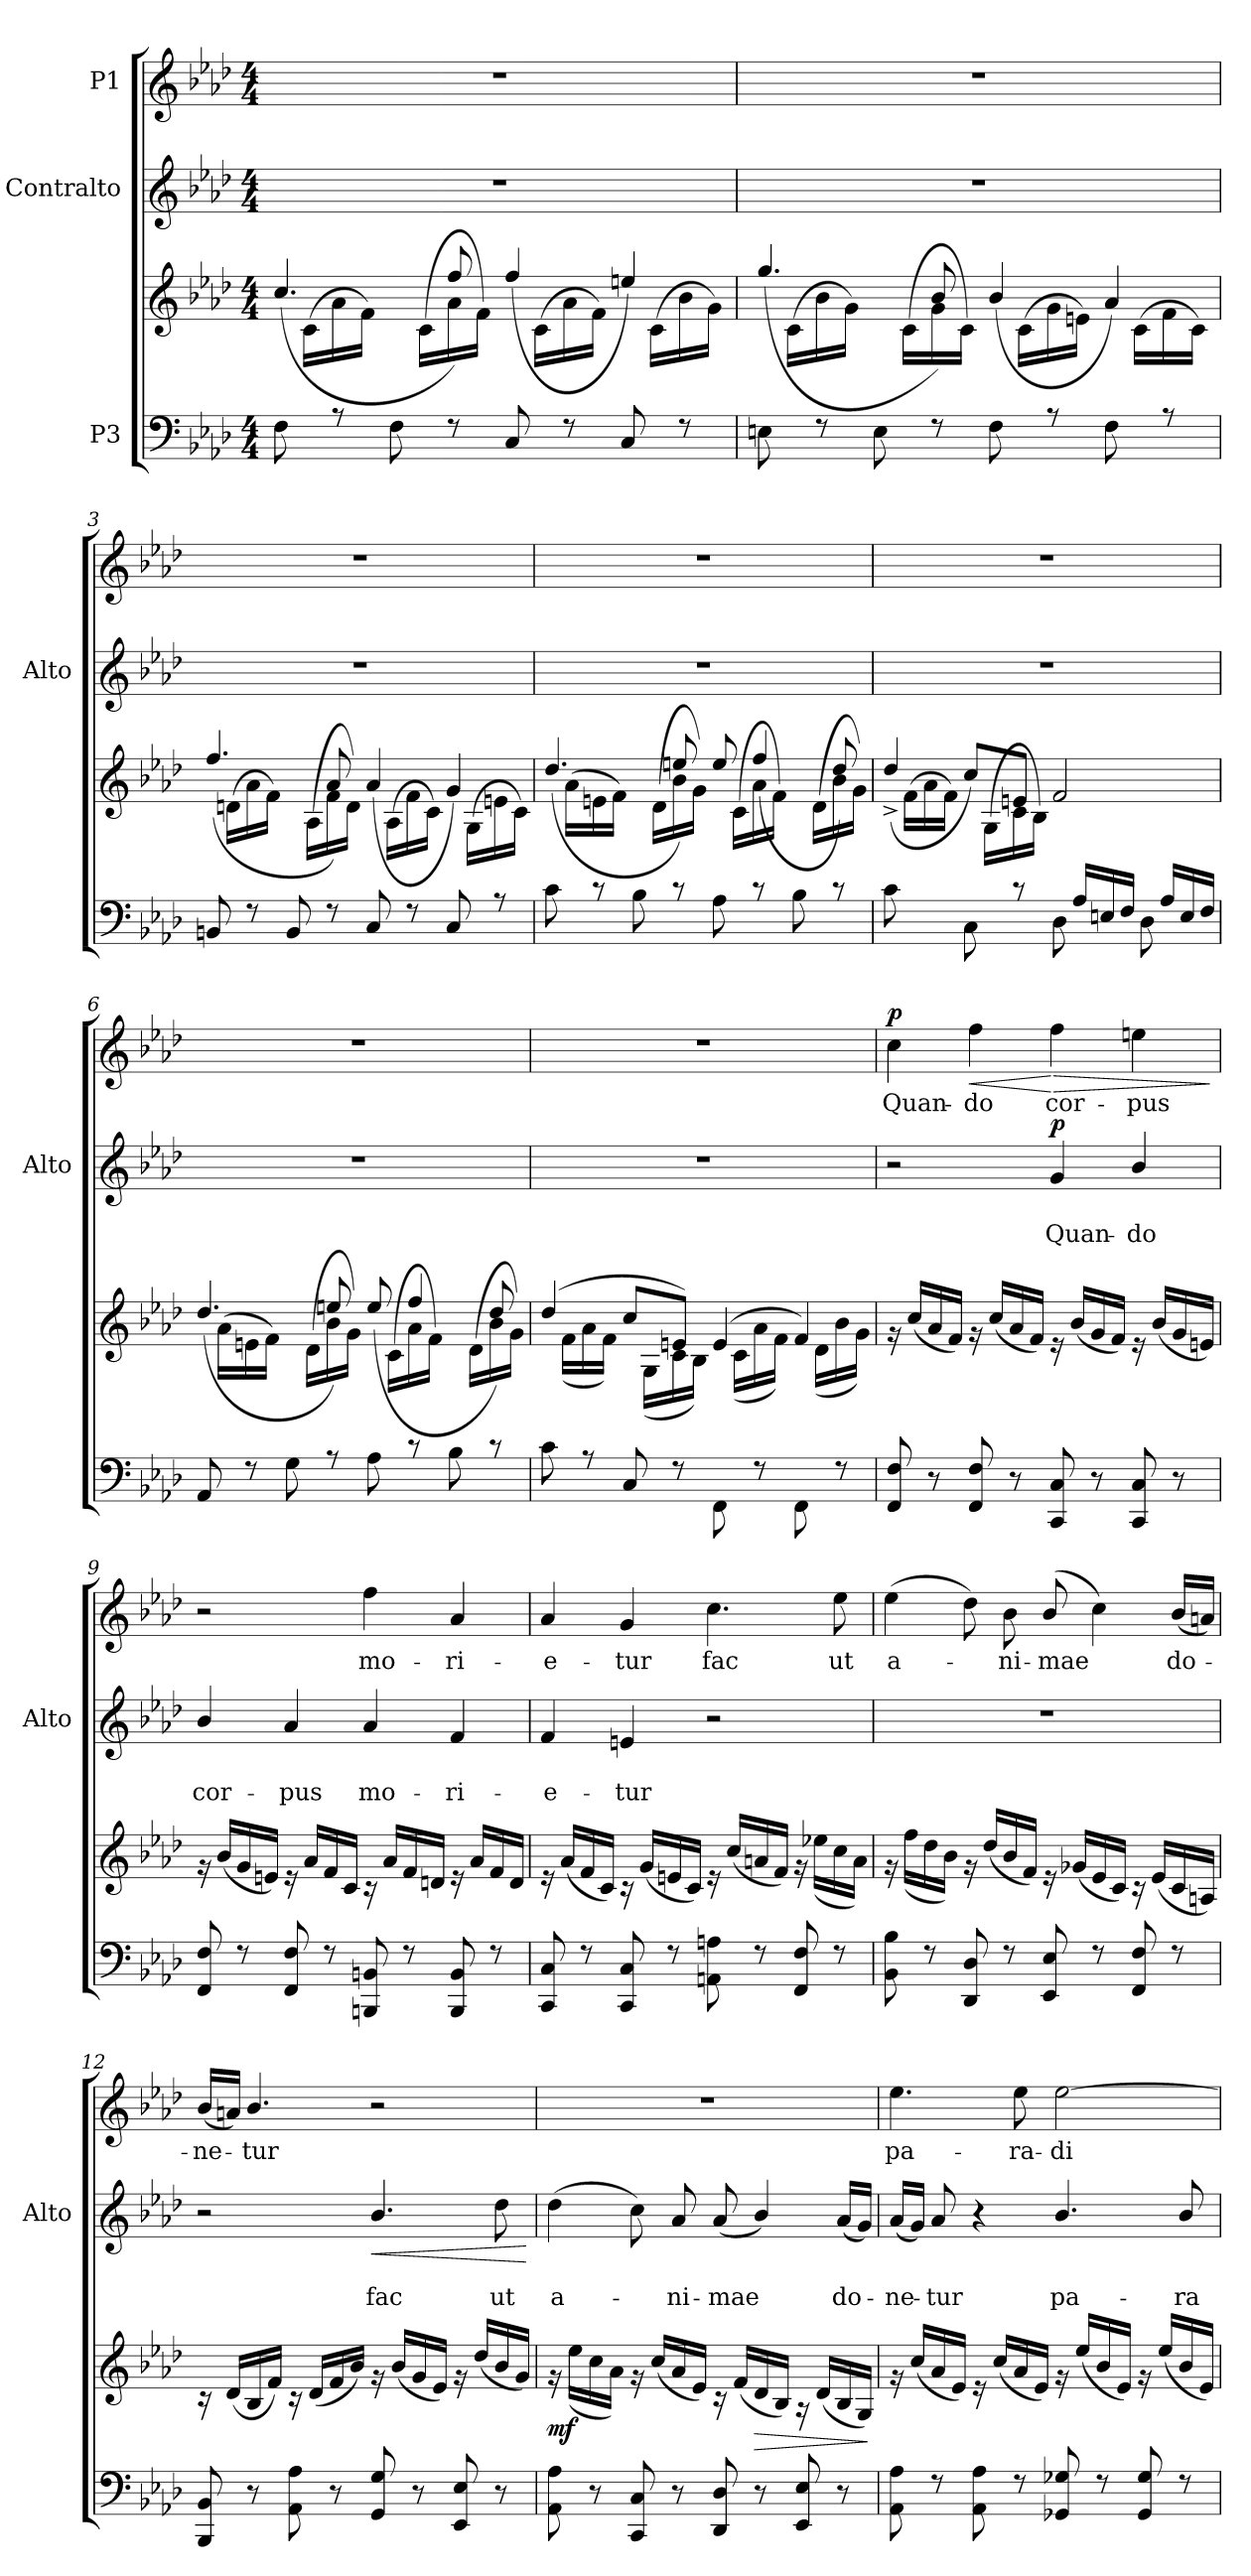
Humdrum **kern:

**kern	**kern	**dynam	**kern	**text	**text	**dynam	**kern	**text	**dynam
*part3	*part3	*part3	*part2	*part2	*part2	*part2	*part1	*part1	*part1
*staff4	*staff3	*staff3/4	*staff2	*staff2	*staff2	*staff2	*staff1	*staff1	*staff1
*I"P3	*	*	*I"Contralto	*	*	*	*I"P1	*	*
*	*	*	*I'Alto	*	*	*	*	*	*
*clefF4	*clefG2	*	*clefG2	*	*	*	*clefG2	*	*
*k[b-e-a-d-]	*k[b-e-a-d-]	*	*k[b-e-a-d-]	*	*	*	*k[b-e-a-d-]	*	*
*A-:	*A-:	*	*A-:	*	*	*	*A-:	*	*
*M4/4	*M4/4	*	*M4/4	*	*	*	*M4/4	*	*
=1	=1	=1	=1	=1	=1	=1	=1	=1	=1
*^	*^	*	*	*	*	*	*	*	*
8F\	1ryy	16ryy	(>4.cc/	.	1r	.	.	.	1r	.	.
.	.	(<16c\LL	.	.	.	.	.	.	.	.	.
8r	.	16a-\	.	.	.	.	.	.	.	.	.
.	.	16f\JJ)	.	.	.	.	.	.	.	.	.
8F\	.	16ryy	.	.	.	.	.	.	.	.	.
.	.	(<16c\LL	.	.	.	.	.	.	.	.	.
8r	.	16a-\	8ff/)	.	.	.	.	.	.	.	.
.	.	16f\JJ)	.	.	.	.	.	.	.	.	.
8C/	.	16ryy	(>4ff/	.	.	.	.	.	.	.	.
.	.	(<16c\LL	.	.	.	.	.	.	.	.	.
8r	.	16a-\	.	.	.	.	.	.	.	.	.
.	.	16f\JJ)	.	.	.	.	.	.	.	.	.
8C/	.	16ryy	4een/)	.	.	.	.	.	.	.	.
.	.	(<16c\LL	.	.	.	.	.	.	.	.	.
8r	.	16b-\	.	.	.	.	.	.	.	.	.
.	.	16g\JJ)	.	.	.	.	.	.	.	.	.
=2	=2	=2	=2	=2	=2	=2	=2	=2	=2	=2	=2
8En\	1ryy	16ryy	(>4.gg/	.	1r	.	.	.	1r	.	.
.	.	(<16c\LL	.	.	.	.	.	.	.	.	.
8r	.	16b-\	.	.	.	.	.	.	.	.	.
.	.	16g\JJ)	.	.	.	.	.	.	.	.	.
8E\	.	16ryy	.	.	.	.	.	.	.	.	.
.	.	(<16c\LL	.	.	.	.	.	.	.	.	.
8r	.	16g\	8b-/)	.	.	.	.	.	.	.	.
.	.	16c\JJ)	.	.	.	.	.	.	.	.	.
8F\	.	16ryy	(>4b-/	.	.	.	.	.	.	.	.
.	.	(<16c\LL	.	.	.	.	.	.	.	.	.
8r	.	16g\	.	.	.	.	.	.	.	.	.
.	.	16en\JJ)	.	.	.	.	.	.	.	.	.
8F\	.	16ryy	4a-/)	.	.	.	.	.	.	.	.
.	.	(<16c\LL	.	.	.	.	.	.	.	.	.
8r	.	16f\	.	.	.	.	.	.	.	.	.
.	.	16c\JJ)	.	.	.	.	.	.	.	.	.
!!LO:LB:g=z
=3	=3	=3	=3	=3	=3	=3	=3	=3	=3	=3	=3
8BBn/	1ryy	16ryy	(>4.ff/	.	1r	.	.	.	1r	.	.
.	.	(<16dn\LL	.	.	.	.	.	.	.	.	.
8r	.	16a-\	.	.	.	.	.	.	.	.	.
.	.	16f\JJ)	.	.	.	.	.	.	.	.	.
8BB/	.	16ryy	.	.	.	.	.	.	.	.	.
.	.	(<16A-\LL	.	.	.	.	.	.	.	.	.
8r	.	16f\	8a-/)	.	.	.	.	.	.	.	.
.	.	16d\JJ)	.	.	.	.	.	.	.	.	.
8C/	.	16ryy	(>4a-/	.	.	.	.	.	.	.	.
.	.	(<16A-\LL	.	.	.	.	.	.	.	.	.
8r	.	16f\	.	.	.	.	.	.	.	.	.
.	.	16c\JJ)	.	.	.	.	.	.	.	.	.
8C/	.	16ryy	4g/)	.	.	.	.	.	.	.	.
.	.	(<16G\LL	.	.	.	.	.	.	.	.	.
8r	.	16en\	.	.	.	.	.	.	.	.	.
.	.	16c\JJ)	.	.	.	.	.	.	.	.	.
=4	=4	=4	=4	=4	=4	=4	=4	=4	=4	=4	=4
8c\	1ryy	16ryy	(>4.dd-/	.	1r	.	.	.	1r	.	.
.	.	(<16a-\LL	.	.	.	.	.	.	.	.	.
8r	.	16en\	.	.	.	.	.	.	.	.	.
.	.	16f\JJ)	.	.	.	.	.	.	.	.	.
8B-\	.	16ryy	.	.	.	.	.	.	.	.	.
.	.	(<16d-\LL	.	.	.	.	.	.	.	.	.
8r	.	16b-\	8een/)	.	.	.	.	.	.	.	.
.	.	16g\JJ)	.	.	.	.	.	.	.	.	.
8A-\	.	16ryy	8ee/	.	.	.	.	.	.	.	.
.	.	(<16c\LL	.	.	.	.	.	.	.	.	.
8r	.	16a-\	(>4ff/	.	.	.	.	.	.	.	.
.	.	16f\JJ)	.	.	.	.	.	.	.	.	.
8B-\	.	16ryy	.	.	.	.	.	.	.	.	.
.	.	(<16d-\LL	.	.	.	.	.	.	.	.	.
8r	.	16b-\	8dd-/)	.	.	.	.	.	.	.	.
.	.	16g\JJ)	.	.	.	.	.	.	.	.	.
=5	=5	=5	=5	=5	=5	=5	=5	=5	=5	=5	=5
8c\	2ryy	16ryy	(>4dd-^>/	.	1r	.	.	.	1r	.	.
.	.	(<16f\LL	.	.	.	.	.	.	.	.	.
8ryy	.	16a-\	.	.	.	.	.	.	.	.	.
.	.	16f\JJ)	.	.	.	.	.	.	.	.	.
8C\	.	16ryy	8cc/L)	.	.	.	.	.	.	.	.
.	.	(<16G\LL	.	.	.	.	.	.	.	.	.
8rc	.	16c\	8en/J	.	.	.	.	.	.	.	.
.	.	16B-\JJ)	.	.	.	.	.	.	.	.	.
8D-\	16ryy	2ryy	2f/	.	.	.	.	.	.	.	.
.	16A-/LL	.	.	.	.	.	.	.	.	.	.
8ryy	16En/	.	.	.	.	.	.	.	.	.	.
.	16F/JJ	.	.	.	.	.	.	.	.	.	.
8D-\	16ryy	.	.	.	.	.	.	.	.	.	.
.	16A-/LL	.	.	.	.	.	.	.	.	.	.
8ryy	16E/	.	.	.	.	.	.	.	.	.	.
.	16F/JJ	.	.	.	.	.	.	.	.	.	.
!!LO:LB:g=z
=6	=6	=6	=6	=6	=6	=6	=6	=6	=6	=6	=6
8AA-/	1ryy	16ryy	(>4.dd-/	.	1r	.	.	.	1r	.	.
.	.	(<16a-\LL	.	.	.	.	.	.	.	.	.
8r	.	16en\	.	.	.	.	.	.	.	.	.
.	.	16f\JJ)	.	.	.	.	.	.	.	.	.
8G\	.	16ryy	.	.	.	.	.	.	.	.	.
.	.	(<16d-\LL	.	.	.	.	.	.	.	.	.
8r	.	16b-\	8een/)	.	.	.	.	.	.	.	.
.	.	16g\JJ)	.	.	.	.	.	.	.	.	.
8A-\	.	16ryy	(>8ee/	.	.	.	.	.	.	.	.
.	.	(<16c\LL	.	.	.	.	.	.	.	.	.
8r	.	16a-\	4ff/	.	.	.	.	.	.	.	.
.	.	16f\JJ)	.	.	.	.	.	.	.	.	.
8B-\	.	16ryy	.	.	.	.	.	.	.	.	.
.	.	(<16d-\LL	.	.	.	.	.	.	.	.	.
8r	.	16b-\	8dd-/)	.	.	.	.	.	.	.	.
.	.	16g\JJ)	.	.	.	.	.	.	.	.	.
=7	=7	=7	=7	=7	=7	=7	=7	=7	=7	=7	=7
8c\	1ryy	(>4dd-/	16ryy	.	1r	.	.	.	1r	.	.
.	.	.	(<16f\LL	.	.	.	.	.	.	.	.
8r	.	.	16a-\	.	.	.	.	.	.	.	.
.	.	.	16f\JJ)	.	.	.	.	.	.	.	.
8C/	.	8cc/L	16ryy	.	.	.	.	.	.	.	.
.	.	.	(<16G\LL	.	.	.	.	.	.	.	.
8r	.	8en/J)	16c\	.	.	.	.	.	.	.	.
.	.	.	16B-\JJ)	.	.	.	.	.	.	.	.
8FF\	.	(>4e/	16ryy	.	.	.	.	.	.	.	.
.	.	.	(<16c\LL	.	.	.	.	.	.	.	.
8r	.	.	16a-\	.	.	.	.	.	.	.	.
.	.	.	16f\JJ)	.	.	.	.	.	.	.	.
8FF\	.	4f/)	16ryy	.	.	.	.	.	.	.	.
.	.	.	(<16d-\LL	.	.	.	.	.	.	.	.
8r	.	.	16b-\	.	.	.	.	.	.	.	.
.	.	.	16g\JJ)	.	.	.	.	.	.	.	.
=8	=8	=8	=8	=8	=8	=8	=8	=8	=8	=8	=8
!	!	!	!	!	!	!	!	!	!	!LO:LY:b	!LO:DY:a
8FF/ 8F/	1ryy	1ryy	16r	.	2r	.	.	.	4cc\	Quan-	p
.	.	.	(<16cc/LL	.	.	.	.	.	.	.	.
8r	.	.	16a-/	.	.	.	.	.	.	.	.
.	.	.	16f/JJ)	.	.	.	.	.	.	.	.
!	!	!	!	!	!	!	!	!	!	!LO:LY:b	!LO:HP:b
8FF/ 8F/	.	.	16r	.	.	.	.	.	4ff\	-do	<
.	.	.	(<16cc/LL	.	.	.	.	.	.	.	.
8r	.	.	16a-/	.	.	.	.	.	.	.	.
.	.	.	16f/JJ)	.	.	.	.	.	.	.	.
!	!	!	!	!	!	!	!LO:LY:b	!LO:DY:a	!	!LO:LY:b	!LO:HP:n=1:b
8CC/ 8C/	.	.	16r	.	4g/	.	Quan-	p	4ff\	cor-	[ >
.	.	.	(<16b-/LL	.	.	.	.	.	.	.	.
8r	.	.	16g/	.	.	.	.	.	.	.	.
.	.	.	16f/JJ)	.	.	.	.	.	.	.	.
!	!	!	!	!	!	!	!LO:LY:b	!	!	!LO:LY:b	!
8CC/ 8C/	.	.	16r	.	4b-/	.	-do	.	4een\	-pus	.
.	.	.	(<16b-/LL	.	.	.	.	.	.	.	.
8r	.	.	16g/	.	.	.	.	.	.	.	.
.	.	.	16en/JJ)	.	.	.	.	.	.	.	.
*v	*v	*	*	*	*	*	*	*	*	*	*
*	*v	*v	*	*	*	*	*	*	*	*
.	.	.	.	.	.	.	.	.	]
!!LO:LB:g=z
=9	=9	=9	=9	=9	=9	=9	=9	=9	=9
*^	*^	*	*	*	*	*	*	*	*
!	!	!	!	!	!	!	!LO:LY:b	!	!	!	!
8FF/ 8F/	1ryy	1ryy	16r	.	4b-/	.	cor-	.	2r	.	.
.	.	.	(<16b-/LL	.	.	.	.	.	.	.	.
8r	.	.	16g/	.	.	.	.	.	.	.	.
.	.	.	16en/JJ)	.	.	.	.	.	.	.	.
!	!	!	!	!	!	!	!LO:LY:b	!	!	!	!
8FF/ 8F/	.	.	16r	.	4a-/	.	-pus	.	.	.	.
.	.	.	16a-/LL	.	.	.	.	.	.	.	.
8r	.	.	16f/	.	.	.	.	.	.	.	.
.	.	.	16c/JJ	.	.	.	.	.	.	.	.
!	!	!	!	!	!	!	!LO:LY:b	!	!	!LO:LY:b	!
8BBBn/ 8BBn/	.	.	16r	.	4a-/	.	mo-	.	4ff\	mo-	.
.	.	.	16a-/LL	.	.	.	.	.	.	.	.
8r	.	.	16f/	.	.	.	.	.	.	.	.
.	.	.	16dn/JJ	.	.	.	.	.	.	.	.
!	!	!	!	!	!	!	!LO:LY:b	!	!	!LO:LY:b	!
8BBB/ 8BB/	.	.	16r	.	4f/	.	-ri-	.	4a-/	-ri-	.
.	.	.	16a-/LL	.	.	.	.	.	.	.	.
8r	.	.	16f/	.	.	.	.	.	.	.	.
.	.	.	16d/JJ	.	.	.	.	.	.	.	.
=10	=10	=10	=10	=10	=10	=10	=10	=10	=10	=10	=10
!	!	!	!	!	!	!	!LO:LY:b	!	!	!LO:LY:b	!
8CC/ 8C/	1ryy	1ryy	16r	.	4f/	.	-e-	.	4a-/	-e-	.
.	.	.	(<16a-/LL	.	.	.	.	.	.	.	.
8r	.	.	16f/	.	.	.	.	.	.	.	.
.	.	.	16c/JJ)	.	.	.	.	.	.	.	.
!	!	!	!	!	!	!	!LO:LY:b	!	!	!LO:LY:b	!
8CC/ 8C/	.	.	16r	.	4en/	.	-tur	.	4g/	-tur	.
.	.	.	(<16g/LL	.	.	.	.	.	.	.	.
8r	.	.	16en/	.	.	.	.	.	.	.	.
.	.	.	16c/JJ)	.	.	.	.	.	.	.	.
!	!	!	!	!	!	!	!	!	!	!LO:LY:b	!
8AAn\ 8An\	.	.	16r	.	2r	.	.	.	4.cc\	fac	.
.	.	.	(<16cc/LL	.	.	.	.	.	.	.	.
8r	.	.	16an/	.	.	.	.	.	.	.	.
.	.	.	16f/JJ)	.	.	.	.	.	.	.	.
8FF/ 8F/	.	.	16r	.	.	.	.	.	.	.	.
.	.	.	(>16ee-X\LL	.	.	.	.	.	.	.	.
!	!	!	!	!	!	!	!	!	!	!LO:LY:b	!
8r	.	.	16cc\	.	.	.	.	.	8ee-\	ut	.
.	.	.	16a\JJ)	.	.	.	.	.	.	.	.
!!LO:PB:g=z
=11	=11	=11	=11	=11	=11	=11	=11	=11	=11	=11	=11
!	!	!	!	!	!	!	!	!	!	!LO:LY:b	!
8BB-\ 8B-\	1ryy	1ryy	16r	.	1r	.	.	.	(>4ee-\	a-	.
.	.	.	(>16ff\LL	.	.	.	.	.	.	.	.
8r	.	.	16dd-\	.	.	.	.	.	.	.	.
.	.	.	16b-\JJ)	.	.	.	.	.	.	.	.
8DD-/ 8D-/	.	.	16r	.	.	.	.	.	8dd-\)	.	.
.	.	.	(<16dd-/LL	.	.	.	.	.	.	.	.
!	!	!	!	!	!	!	!	!	!	!LO:LY:b	!
8r	.	.	16b-/	.	.	.	.	.	8b-\	-ni-	.
.	.	.	16f/JJ)	.	.	.	.	.	.	.	.
!	!	!	!	!	!	!	!	!	!	!LO:LY:b	!
8EE-/ 8E-/	.	.	16r	.	.	.	.	.	(>8b-/	-mae	.
.	.	.	(<16g-X/LL	.	.	.	.	.	.	.	.
8r	.	.	16e-/	.	.	.	.	.	4cc\)	.	.
.	.	.	16c/JJ)	.	.	.	.	.	.	.	.
8FF/ 8F/	.	.	16r	.	.	.	.	.	.	.	.
.	.	.	(<16e-/LL	.	.	.	.	.	.	.	.
!	!	!	!	!	!	!	!	!	!	!LO:LY:b	!
8r	.	.	16c/	.	.	.	.	.	(<16b-/LL	do-	.
.	.	.	16An/JJ)	.	.	.	.	.	16an/JJ)	.	.
=12	=12	=12	=12	=12	=12	=12	=12	=12	=12	=12	=12
!	!	!	!	!	!	!	!	!	!	!LO:LY:b	!
8BBB-/ 8BB-/	1ryy	1ryy	16r	.	2r	.	.	.	(<16b-/LL	-ne-	.
.	.	.	(<16d-/LL	.	.	.	.	.	16an/JJ)	.	.
!	!	!	!	!	!	!	!	!	!	!LO:LY:b	!
8r	.	.	16B-/	.	.	.	.	.	4.b-/	-tur	.
.	.	.	16f/JJ)	.	.	.	.	.	.	.	.
8AA-\ 8A-\	.	.	16r	.	.	.	.	.	.	.	.
.	.	.	(<16d-/LL	.	.	.	.	.	.	.	.
8r	.	.	16f/	.	.	.	.	.	.	.	.
.	.	.	16b-/JJ)	.	.	.	.	.	.	.	.
!	!	!	!	!	!	!	!LO:LY:b	!LO:HP:b	!	!	!
8GG/ 8G/	.	.	16r	.	4.b-/	.	fac	<	2r	.	.
.	.	.	(<16b-/LL	.	.	.	.	.	.	.	.
8r	.	.	16g/	.	.	.	.	.	.	.	.
.	.	.	16e-/JJ)	.	.	.	.	.	.	.	.
8EE-/ 8E-/	.	.	16r	.	.	.	.	.	.	.	.
.	.	.	(<16dd-/LL	.	.	.	.	.	.	.	.
!	!	!	!	!	!	!	!LO:LY:b	!	!	!	!
8r	.	.	16b-/	.	8dd-\	.	ut	.	.	.	.
.	.	.	16g/JJ)	.	.	.	.	.	.	.	.
*v	*v	*	*	*	*	*	*	*	*	*	*
*	*v	*v	*	*	*	*	*	*	*	*
.	.	.	.	.	.	[	.	.	.
=13	=13	=13	=13	=13	=13	=13	=13	=13	=13
*^	*^	*	*	*	*	*	*	*	*
!	!	!	!	!LO:DY:b	!	!	!LO:LY:b	!	!	!	!
8AA-\ 8A-\	1ryy	1ryy	16r	mf	(>4dd-\	.	a-	.	1r	.	.
.	.	.	(>16ee-\LL	.	.	.	.	.	.	.	.
8r	.	.	16cc\	.	.	.	.	.	.	.	.
.	.	.	16a-\JJ)	.	.	.	.	.	.	.	.
8CC/ 8C/	.	.	16r	.	8cc\)	.	.	.	.	.	.
.	.	.	(<16cc/LL	.	.	.	.	.	.	.	.
!	!	!	!	!	!	!	!LO:LY:b	!	!	!	!
8r	.	.	16a-/	.	8a-/	.	-ni-	.	.	.	.
.	.	.	16e-/JJ)	.	.	.	.	.	.	.	.
!	!	!	!	!	!	!	!LO:LY:b	!	!	!	!
8DD-/ 8D-/	.	.	16r	.	(<8a-/	.	-mae	.	.	.	.
.	.	.	(<16f/LL	.	.	.	.	.	.	.	.
!	!	!	!	!LO:HP:b	!	!	!	!	!	!	!
8r	.	.	16d-/	>	4b-/)	.	.	.	.	.	.
.	.	.	16B-/JJ)	.	.	.	.	.	.	.	.
8EE-/ 8E-/	.	.	16r	.	.	.	.	.	.	.	.
.	.	.	(<16d-/LL	.	.	.	.	.	.	.	.
!	!	!	!	!	!	!	!LO:LY:b	!	!	!	!
8r	.	.	16B-/	.	(<16a-/LL	.	do-	.	.	.	.
.	.	.	16G/JJ)	.	16g/JJ)	.	.	.	.	.	.
*v	*v	*	*	*	*	*	*	*	*	*	*
*	*v	*v	*	*	*	*	*	*	*	*
.	.	]	.	.	.	.	.	.	.
!!LO:LB:g=z
=14	=14	=14	=14	=14	=14	=14	=14	=14	=14
*^	*^	*	*	*	*	*	*	*	*
!	!	!	!	!	!	!	!LO:LY:b	!	!	!LO:LY:b	!
8AA-\ 8A-\	1ryy	1ryy	16r	.	(<16a-/LL	.	-ne-	.	4.ee-\	pa-	.
.	.	.	(<16cc/LL	.	16g/JJ)	.	.	.	.	.	.
!	!	!	!	!	!	!	!LO:LY:b	!	!	!	!
8r	.	.	16a-/	.	8a-/	.	-tur	.	.	.	.
.	.	.	16e-/JJ)	.	.	.	.	.	.	.	.
8AA-\ 8A-\	.	.	16r	.	4r	.	.	.	.	.	.
.	.	.	(<16cc/LL	.	.	.	.	.	.	.	.
!	!	!	!	!	!	!	!	!	!	!LO:LY:b	!
8r	.	.	16a-/	.	.	.	.	.	8ee-\	-ra-	.
.	.	.	16e-/JJ)	.	.	.	.	.	.	.	.
!	!	!	!	!	!	!	!LO:LY:b	!	!	!LO:LY:b	!
8GG-X/ 8G-X/	.	.	16r	.	4.b-/	.	pa-	.	[>2ee-\	-di-	.
.	.	.	(<16ee-/LL	.	.	.	.	.	.	.	.
8r	.	.	16b-/	.	.	.	.	.	.	.	.
.	.	.	16e-/JJ)	.	.	.	.	.	.	.	.
8GG-/ 8G-/	.	.	16r	.	.	.	.	.	.	.	.
.	.	.	(<16ee-/LL	.	.	.	.	.	.	.	.
!	!	!	!	!	!	!	!LO:LY:b	!	!	!	!
8r	.	.	16b-/	.	8b-/	.	-ra-	.	.	.	.
.	.	.	16e-/JJ)	.	.	.	.	.	.	.	.
*v	*v	*	*	*	*	*	*	*	*	*	*
*	*v	*v	*	*	*	*	*	*	*	*
=	=	=	=	=	=	=	=	=	=
*-	*-	*-	*-	*-	*-	*-	*-	*-	*-
